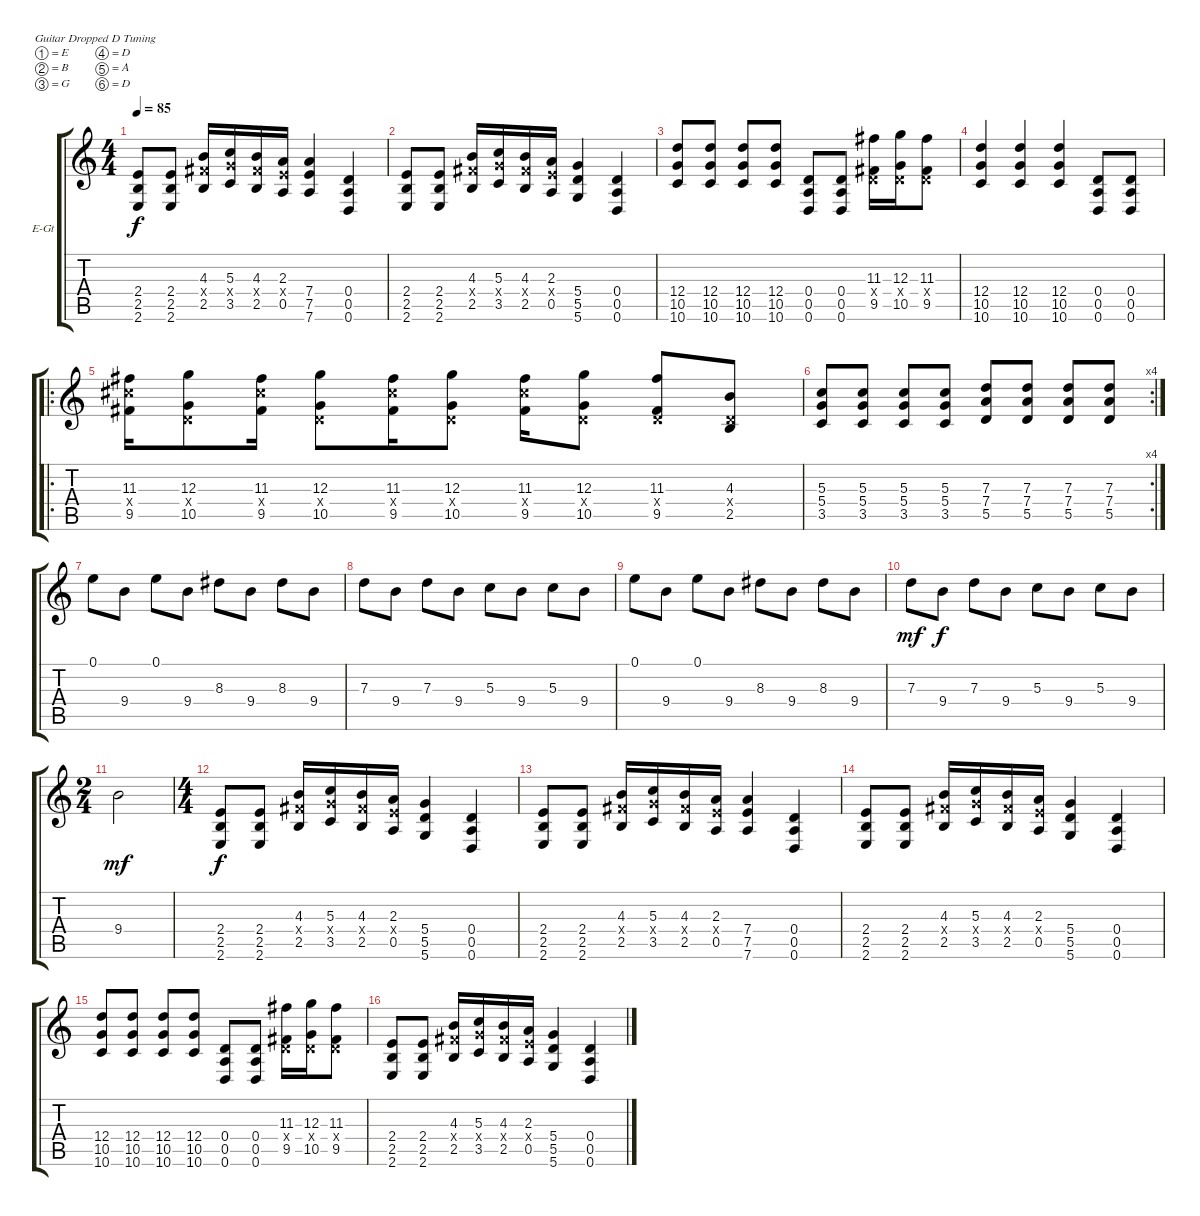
\bracketExtendMode groupsimilarinstruments
\firstSystemTrackNameOrientation horizontal
\otherSystemsTrackNameOrientation horizontal
\track ("Track 1" "E-Gt") {instrument electricguitarclean}
\staff {score tabs}
\tuning (E4 B3 G3 D3 A2 D2)
\ts (4 4)
\tempo 85
\clef g2
\ks c
(2.4 2.5 2.6).8{dy f} (2.4 2.5 2.6).8 (4.3 4.4{x} 2.5).16 (5.3 5.4{x} 3.5).16 (4.3 4.4{x} 2.5).16 (2.3 2.4{x} 0.5).16 (7.4 7.5 7.6).4 (0.4 0.5 0.6).4 |
(2.4 2.5 2.6).8 (2.4 2.5 2.6).8 (4.3 4.4{x} 2.5).16 (5.3 5.4{x} 3.5).16 (4.3 4.4{x} 2.5).16 (2.3 2.4{x} 0.5).16 (5.4 5.5 5.6).4 (0.4 0.5 0.6).4 |
(12.4 10.5 10.6).8 (12.4 10.5 10.6).8 (12.4 10.5 10.6).8 (12.4 10.5 10.6).8 (0.4 0.5 0.6).8 (0.4 0.5 0.6).8 (11.3 0.4{x} 9.5).16 (12.3 0.4{x} 10.5).16 (11.3 0.4{x} 9.5).8 |
(12.4 10.5 10.6).4 (12.4 10.5 10.6).4 (12.4 10.5 10.6).4 (0.4 0.5 0.6).8 (0.4 0.5 0.6).8 |
\ro
(11.3 11.4{x} 9.5).16 (12.3 0.4{x} 10.5).8 (11.3 11.4{x} 9.5).16 (12.3 0.4{x} 10.5).8 (11.3 11.4{x} 9.5).16 (12.3 0.4{x} 10.5).8 (11.3 11.4{x} 9.5).16 (12.3 0.4{x} 10.5).8 (11.3 0.4{x} 9.5).8 (4.3 0.4{x} 2.5).8 |
\rc 4
(5.3 5.4 3.5).8 (5.3 5.4 3.5).8 (5.3 5.4 3.5).8 (5.3 5.4 3.5).8 (7.3 7.4 5.5).8 (7.3 7.4 5.5).8 (7.3 7.4 5.5).8 (7.3 7.4 5.5).8 |
0.1.8 9.4.8 0.1.8 9.4.8 8.3.8 9.4.8 8.3.8 9.4.8 |
7.3.8 9.4.8 7.3.8 9.4.8 5.3.8 9.4.8 5.3.8 9.4.8 |
0.1.8 9.4.8 0.1.8 9.4.8 8.3.8 9.4.8 8.3.8 9.4.8 |
7.3.8{dy mf} 9.4.8{dy f} 7.3.8 9.4.8 5.3.8 9.4.8 5.3.8 9.4.8 |
\ts (2 4)
\beaming (8 2 2)
9.4.2{dy mf} |
\ts (4 4)
\beaming (8 2 2 2 2)
(2.4 2.5 2.6).8{dy f} (2.4 2.5 2.6).8 (4.3 4.4{x} 2.5).16 (5.3 5.4{x} 3.5).16 (4.3 4.4{x} 2.5).16 (2.3 2.4{x} 0.5).16 (5.4 5.5 5.6).4 (0.4 0.5 0.6).4 |
(2.4 2.5 2.6).8 (2.4 2.5 2.6).8 (4.3 4.4{x} 2.5).16 (5.3 5.4{x} 3.5).16 (4.3 4.4{x} 2.5).16 (2.3 2.4{x} 0.5).16 (7.4 7.5 7.6).4 (0.4 0.5 0.6).4 |
(2.4 2.5 2.6).8 (2.4 2.5 2.6).8 (4.3 4.4{x} 2.5).16 (5.3 5.4{x} 3.5).16 (4.3 4.4{x} 2.5).16 (2.3 2.4{x} 0.5).16 (5.4 5.5 5.6).4 (0.4 0.5 0.6).4 |
(12.4 10.5 10.6).8 (12.4 10.5 10.6).8 (12.4 10.5 10.6).8 (12.4 10.5 10.6).8 (0.4 0.5 0.6).8 (0.4 0.5 0.6).8 (11.3 0.4{x} 9.5).16 (12.3 0.4{x} 10.5).16 (11.3 0.4{x} 9.5).8 |
(2.4 2.5 2.6).8 (2.4 2.5 2.6).8 (4.3 4.4{x} 2.5).16 (5.3 5.4{x} 3.5).16 (4.3 4.4{x} 2.5).16 (2.3 2.4{x} 0.5).16 (5.4 5.5 5.6).4 (0.4 0.5 0.6).4
